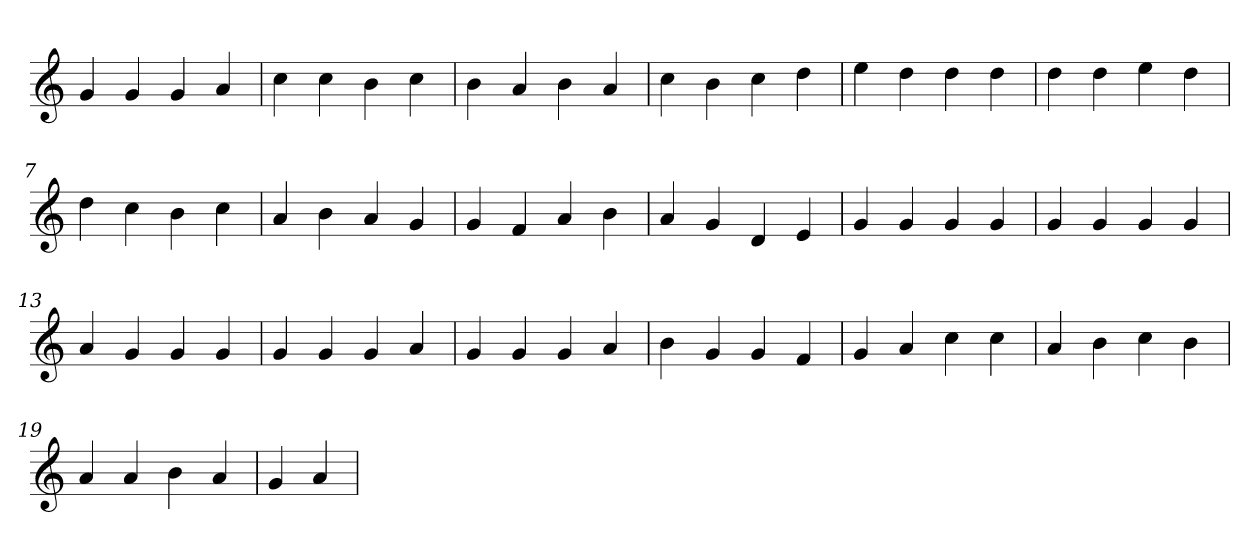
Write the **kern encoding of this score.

**kern
*part1
*staff1
*clefG2
=1
4g
4g
4g
4a
=2
4cc
4cc
4b
4cc
=3
4b
4a
4b
4a
=4
4cc
4b
4cc
4dd
=5
4ee
4dd
4dd
4dd
=6
4dd
4dd
4ee
4dd
=7
4dd
4cc
4b
4cc
=8
4a
4b
4a
4g
=9
4g
4f
4a
4b
=10
4a
4g
4d
4e
=11
4g
4g
4g
4g
=12
4g
4g
4g
4g
=13
4a
4g
4g
4g
=14
4g
4g
4g
4a
=15
4g
4g
4g
4a
=16
4b
4g
4g
4f
=17
4g
4a
4cc
4cc
=18
4a
4b
4cc
4b
=19
4a
4a
4b
4a
=20
4g
4a
=
*-
